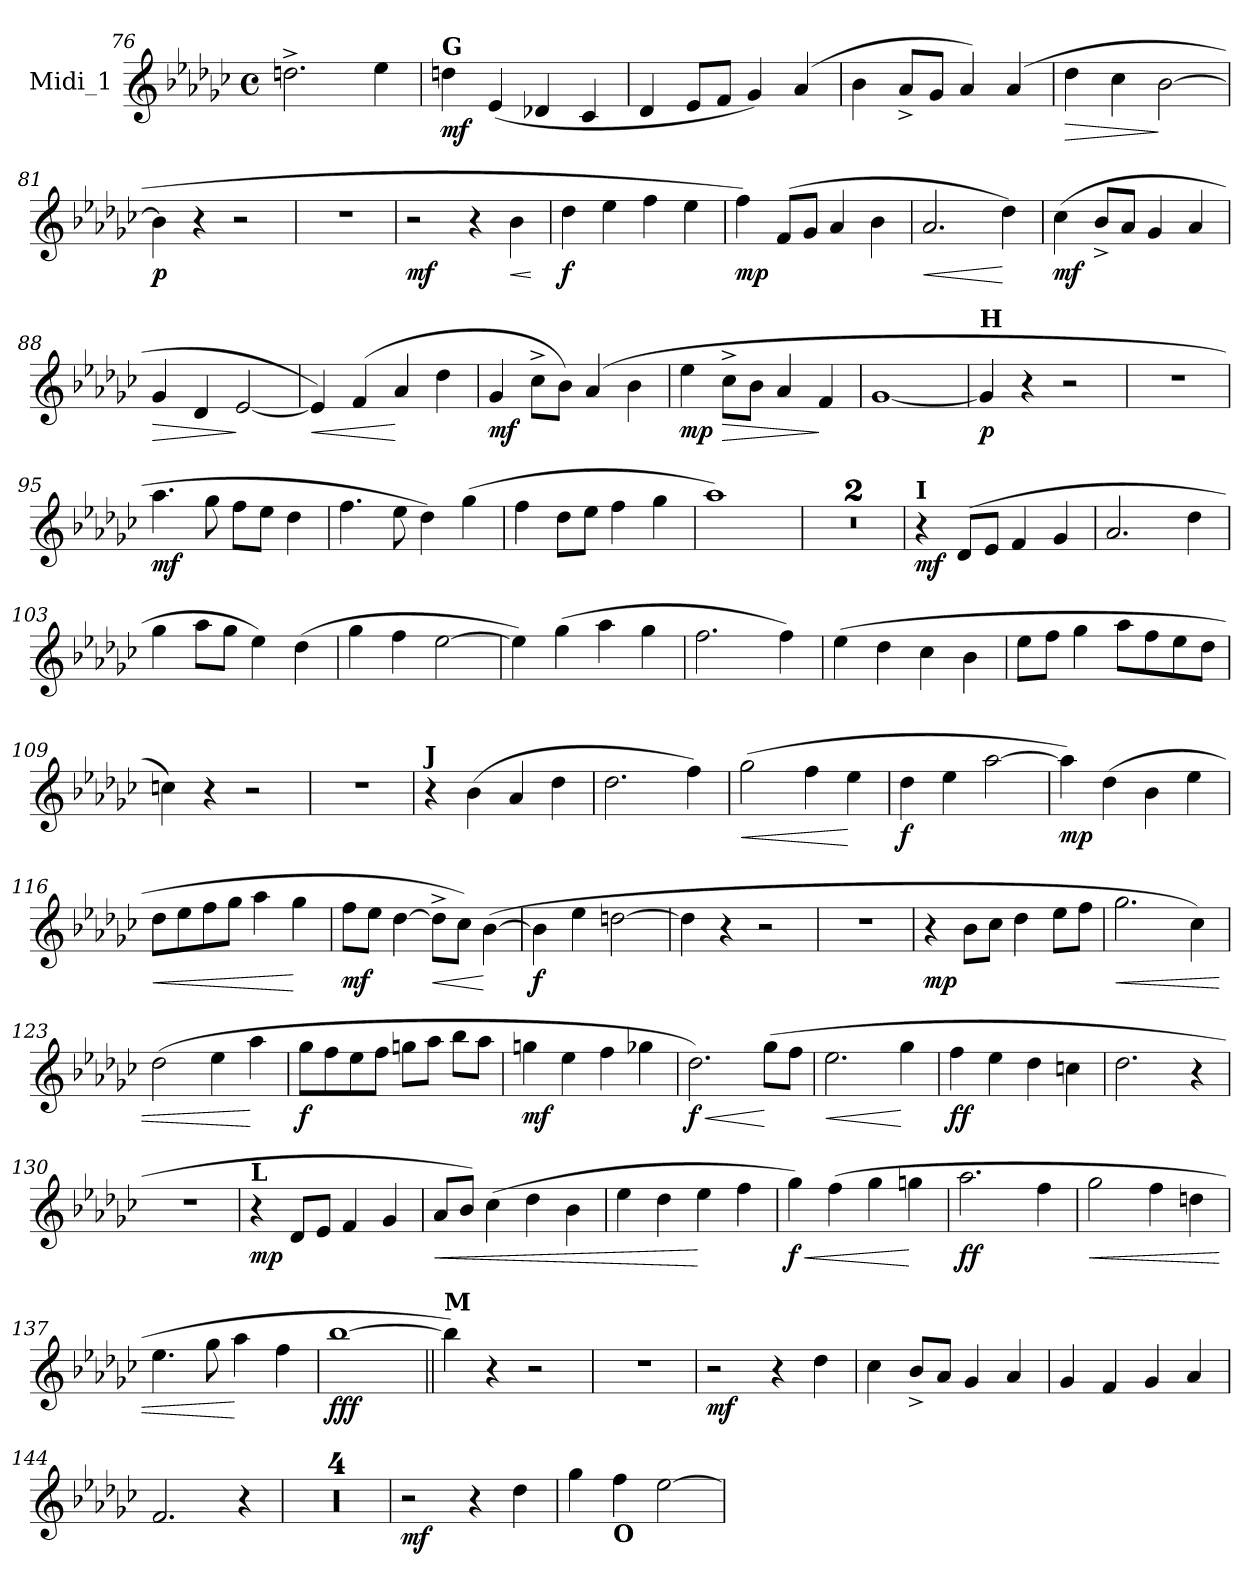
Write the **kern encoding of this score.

**kern	**dynam
*part1	*part1
*staff1	*staff1
*I"Midi_1	*
*clefG2	*
*k[b-e-a-d-g-c-]	*
*G-:	*
*M4/4	*
*met(c)	*
=76	=76
2.ddn^\	.
4ee-\	.
=77	=77
!LO:TX:a:B:t=G	!
!	!LO:DY:b
4ddn\	mf
(<4e-/	.
4d-X/	.
4c-/	.
=78	=78
4d-/	.
8e-/L	.
8f/J	.
4g-/)	.
(<4a-/	.
=79	=79
4b-\	.
8a-^/L	.
8g-/J	.
4a-/)	.
(>4a-/	.
!!LO:LB:g=z
=80	=80
!	!LO:HP:b
4dd-\	>
4cc-\	.
[2b-\	]
=81	=81
!	!LO:DY:b
4b-\]	p
4r	.
2r	.
=82	=82
1r	.
=83	=83
!	!LO:DY:b
2r	mf
4r	.
!	!LO:HP:b
4b-\	<
.	[
=84	=84
!	!LO:DY:b
4dd-\	f
4ee-\	.
4ff\	.
4ee-\	.
=85	=85
!	!LO:DY:b
4ff\)	mp
(<8f/L	.
8g-/J	.
4a-/	.
4b-\	.
=86	=86
!	!LO:HP:b
2.a-/	<
4dd-\)	[
!!LO:LB:g=z
=87	=87
!	!LO:DY:b
(<4cc-\	mf
8b-^/L	.
8a-/J	.
4g-/	.
4a-/	.
=88	=88
!	!LO:HP:b
4g-/	>
4d-/	.
[2e-/	]
=89	=89
!	!LO:HP:b
!	!LO:DY:n=1:b
!	!LO:DY:n=2:b
4e-/])	< mp p
(<4f/	.
4a-/	[
4dd-\	.
=90	=90
!	!LO:DY:b
4g-/	mf
8cc-^\L	.
8b-\J)	.
(>4a-/	.
4b-\	.
=91	=91
!	!LO:DY:b
4ee-\	mp
!	!LO:HP:b
8cc-^\L	>
8b-\J	.
4a-/	.
4f/	]
=92	=92
[1g-	.
!!LO:LB:g=z
=93	=93
!LO:TX:a:B:t=H	!
!	!LO:DY:b
4g-/]	p
4r	.
2r	.
=94	=94
1r	.
=95	=95
!	!LO:DY:b
4.aa-\	mf
8gg-\	.
8ff\L	.
8ee-\J	.
4dd-\	.
=96	=96
4.ff\	.
8ee-\	.
4dd-\)	.
(>4gg-\	.
=97	=97
4ff\	.
8dd-\L	.
8ee-\J	.
4ff\	.
4gg-\	.
=98	=98
1aa-)	.
=99	=99
1r	.
=100	=100
1r	.
!!LO:LB:g=z
=101	=101
!LO:TX:a:B:t=I	!
!	!LO:DY:b
4r	mf
(<8d-/L	.
8e-/J	.
4f/	.
4g-/	.
=102	=102
2.a-/	.
4dd-\	.
=103	=103
4gg-\	.
8aa-\L	.
8gg-\J	.
4ee-\)	.
(>4dd-\	.
=104	=104
4gg-\	.
4ff\	.
[2ee-\	.
=105	=105
4ee-\])	.
(>4gg-\	.
4aa-\	.
4gg-\	.
=106	=106
2.ff\	.
4ff\)	.
!!LO:LB:g=z
=107	=107
(>4ee-\	.
4dd-\	.
4cc-\	.
4b-\	.
=108	=108
8ee-\L	.
8ff\J	.
4gg-\	.
8aa-\L	.
8ff\	.
8ee-\	.
8dd-\J	.
=109	=109
4ccn\)	.
4r	.
2r	.
=110	=110
1r	.
=111	=111
!LO:TX:a:B:t=J	!
4r	.
(>4b-\	.
4a-/	.
4dd-\	.
=112	=112
2.dd-\	.
4ff\)	.
!!LO:LB:g=z
=113	=113
!	!LO:HP:b
(>2gg-\	<
4ff\	.
4ee-\	[
=114	=114
!	!LO:DY:b
4dd-\	f
4ee-\	.
[2aa-\	.
=115	=115
!	!LO:DY:b
4aa-\])	mp
(>4dd-\	.
4b-\	.
4ee-\	.
=116	=116
!	!LO:HP:b
8dd-\L	<
8ee-\	.
8ff\	.
8gg-\J	.
4aa-\	.
4gg-\	[
=117	=117
!	!LO:DY:b
8ff\L	mf
8ee-\J	.
[4dd-\	.
!	!LO:HP:b
8dd-^\L]	<
8cc-\J)	.
(>[4b-\	[
=118	=118
!	!LO:DY:b
4b-\]	f
4ee-\	.
[2ddn\	.
!!LO:LB:g=z
=119	=119
4dd\]	.
4r	.
2r	.
=120	=120
1r	.
=121	=121
!	!LO:DY:b
4r	mp
8b-\L	.
8cc-\J	.
4dd-\	.
8ee-\L	.
8ff\J	.
=122	=122
!	!LO:HP:b
2.gg-\	<
4cc-\)	.
=123	=123
(>2dd-\	.
4ee-\	.
4aa-\	[
!!LO:LB:g=z
=124	=124
!	!LO:DY:b
8gg-\L	f
8ff\	.
8ee-\	.
8ff\J	.
8ggn\L	.
8aa-\J	.
8bb-\L	.
8aa-\J	.
=125	=125
!	!LO:DY:b
4ggn\	mf
4ee-\	.
4ff\	.
4gg-X\	.
=126	=126
!	!LO:HP:b
!	!LO:DY:n=1:b
2.dd-\)	< f
(<8gg-\L	[
8ff\J	.
=127	=127
!	!LO:HP:b
2.ee-\	<
4gg-\	[
=128	=128
!	!LO:DY:b
4ff\	ff
4ee-\	.
4dd-\	.
4ccn\	.
!!LO:LB:g=z
=129	=129
2.dd-\	.
4r	.
=130	=130
1r	.
=131	=131
!LO:TX:a:B:t=L	!
!	!LO:DY:b
4r	mp
8d-/L	.
8e-/J	.
4f/	.
4g-/	.
=132	=132
!	!LO:HP:b
8a-/L	<
8b-/J)	.
(>4cc-\	.
4dd-\	.
4b-\	.
=133	=133
4ee-\	.
4dd-\	.
4ee-\	[
4ff\	.
=134	=134
!	!LO:HP:b
!	!LO:DY:n=1:b
4gg-\)	< f
(<4ff\	.
4gg-\	.
4ggn\	[
!!LO:LB:g=z
=135	=135
!	!LO:DY:b
2.aa-\	ff
4ff\	.
=136	=136
!	!LO:HP:b
2gg-\	<
4ff\	.
4ddn\	.
=137	=137
4.ee-\	.
8gg-\	.
4aa-\	[
4ff\	.
=138	=138
!	!LO:DY:b
[1bb-	fff
=139||	=139||
!LO:TX:a:B:t=M	!
4bb-\])	.
4r	.
2r	.
=140	=140
1r	.
=141	=141
!	!LO:DY:b
2r	mf
4r	.
4dd-\	.
!!LO:LB:g=z
=142	=142
4cc-\	.
8b-^/L	.
8a-/J	.
4g-/	.
4a-/	.
=143	=143
4g-/	.
4f/	.
4g-/	.
4a-/	.
=144	=144
2.f/	.
4r	.
=145	=145
1r	.
=146	=146
1r	.
=147	=147
1r	.
=148	=148
1r	.
=149	=149
!	!LO:DY:b
2r	mf
4r	.
4dd-\	.
!!LO:LB:g=z
=150	=150
4gg-\	.
!LO:TX:b:B:t=O	!
4ff\	.
[2ee-\	.
=	=
*-	*-
